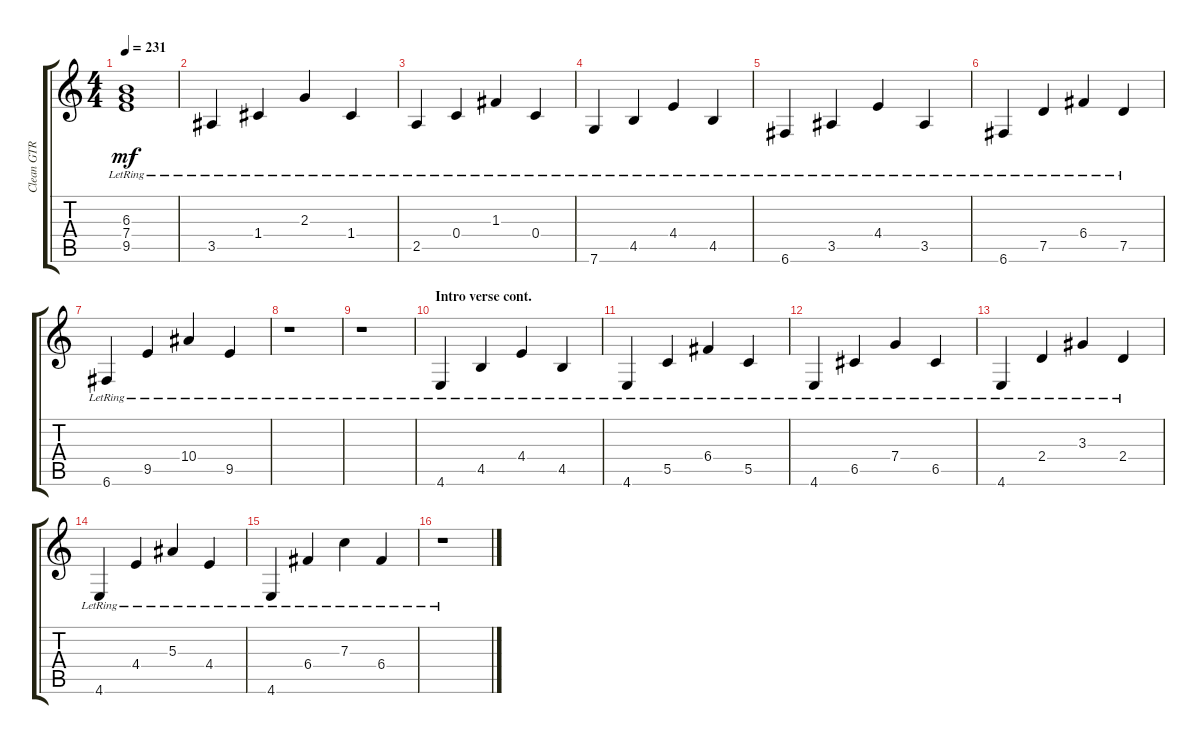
\track ("Clean GTR" "Clean GTR") {instrument electricguitarclean}
\staff {score tabs}
\tuning (D4 A3 F3 C3 G2 C2) {hide}
\ts (4 4)
\tempo 231
\clef g2
\ks aminor
(6.3{lr} 7.4{lr} 9.5{lr}).1{dy mf} |
3.5{lr}.4 1.4{lr}.4 2.3{lr}.4 1.4{lr}.4 |
2.5{lr}.4 0.4{lr}.4 1.3{lr}.4 0.4{lr}.4 |
7.6{lr}.4 4.5{lr}.4 4.4{lr}.4 4.5{lr}.4 |
6.6{lr}.4 3.5{lr}.4 4.4{lr}.4 3.5{lr}.4 |
6.6{lr}.4 7.5{lr}.4 6.4{lr}.4 7.5{lr}.4 |
6.6{lr}.4 9.5{lr}.4 10.4{lr}.4 9.5{lr}.4 |
r.1 |
r.1 |
\section ("" "Intro verse cont.")
4.6{lr}.4 4.5{lr}.4 4.4{lr}.4 4.5{lr}.4 |
4.6{lr}.4 5.5{lr}.4 6.4{lr}.4 5.5{lr}.4 |
4.6{lr}.4 6.5{lr}.4 7.4{lr}.4 6.5{lr}.4 |
4.6{lr}.4 2.4{lr}.4 3.3{lr}.4 2.4{lr}.4 |
4.6{lr}.4 4.4{lr}.4 5.3{lr}.4 4.4{lr}.4 |
4.6{lr}.4 6.4{lr}.4 7.3{lr}.4 6.4{lr}.4 |
r.1
